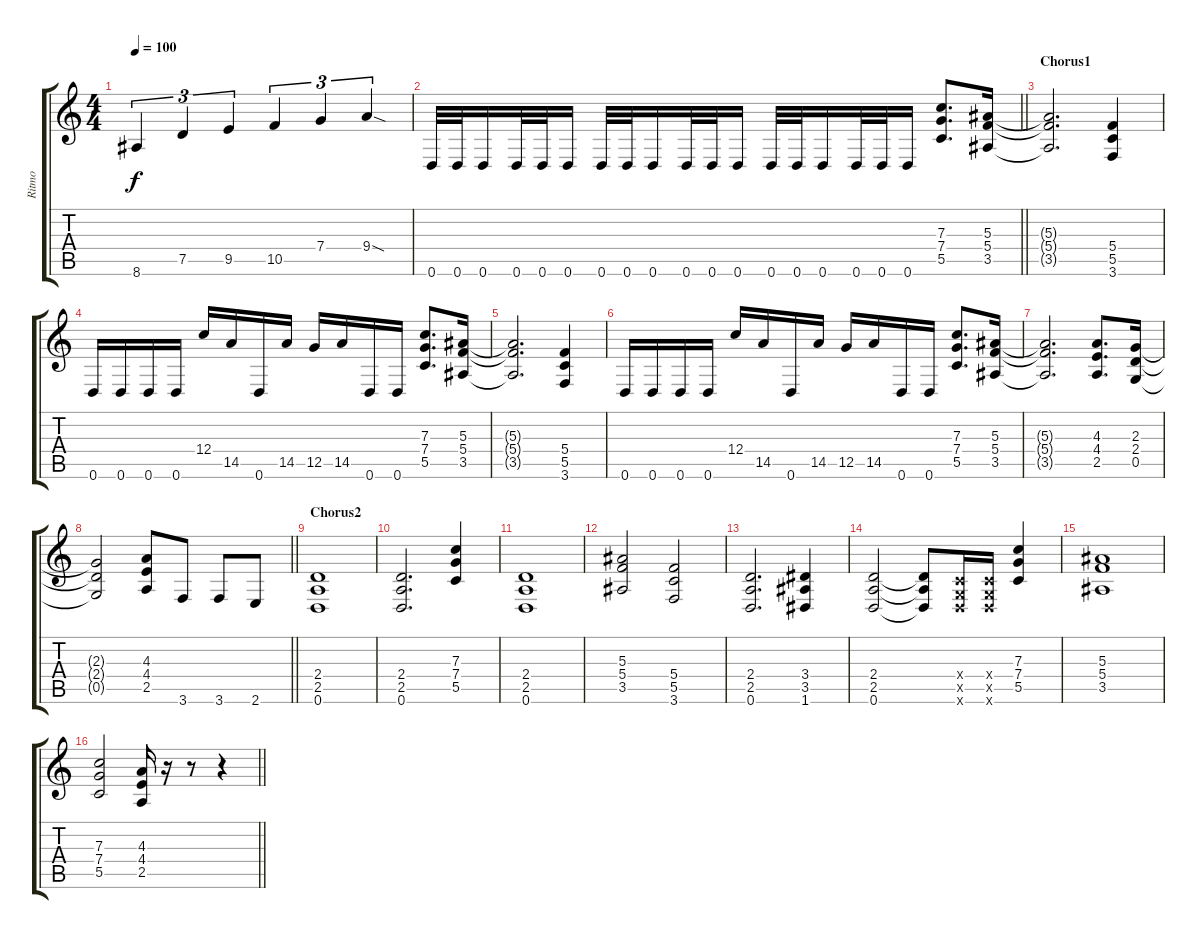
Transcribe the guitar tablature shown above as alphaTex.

\track ("Ritmo" "Ritmo") {instrument distortionguitar}
\staff {score tabs}
\tuning (D4 A3 F3 C3 G2 D2) {hide}
\ts (4 4)
\tempo 100
\clef g2
\ks c
8.6.4{tu (3 2) dy f} 7.5.4{tu (3 2)} 9.5.4{tu (3 2)} 10.5.4{tu (3 2)} 7.4.4{tu (3 2)} 9.4{sod}.4{tu (3 2)} |
\barLineRight lightlight
0.6.32 0.6.32 0.6.16 0.6.32 0.6.32 0.6.16 0.6.32 0.6.32 0.6.16 0.6.32 0.6.32 0.6.16 0.6.32 0.6.32 0.6.16 0.6.32 0.6.32 0.6.16 (7.3 7.4 5.5).8{d} (5.3 5.4 3.5).16 |
\section ("" "Chorus1")
(5.3{t} 5.4{t} 3.5{t}).2{d} (5.4 5.5 3.6).4 |
0.6.16 0.6.16 0.6.16 0.6.16 12.4.16 14.5.16 0.6.16 14.5.16 12.5.16 14.5.16 0.6.16 0.6.16 (7.3 7.4 5.5).8{d} (5.3 5.4 3.5).16 |
(5.3{t} 5.4{t} 3.5{t}).2{d} (5.4 5.5 3.6).4 |
0.6.16 0.6.16 0.6.16 0.6.16 12.4.16 14.5.16 0.6.16 14.5.16 12.5.16 14.5.16 0.6.16 0.6.16 (7.3 7.4 5.5).8{d} (5.3 5.4 3.5).16 |
(5.3{t} 5.4{t} 3.5{t}).2{d} (4.3 4.4 2.5).8{d} (2.3 2.4 0.5).16 |
\barLineRight lightlight
(2.3{t} 2.4{t} 0.5{t}).2 (4.3 4.4 2.5).8 3.6.8 3.6.8 2.6.8 |
\section ("" "Chorus2")
(2.4 2.5 0.6).1 |
(2.4 2.5 0.6).2{d} (7.3 7.4 5.5).4 |
(2.4 2.5 0.6).1 |
(5.3 5.4 3.5).2 (5.4 5.5 3.6).2 |
(2.4 2.5 0.6).2{d} (3.4 3.5 1.6).4 |
(2.4 2.5 0.6).2 (2.4{t} 2.5{t} 0.6{t}).8 (0.4{x} 0.5{x} 0.6{x}).16 (0.4{x} 0.5{x} 0.6{x}).16 (7.3 7.4 5.5).4 |
(5.3 5.4 3.5).1 |
\barLineRight lightlight
(7.3 7.4 5.5).2 (4.3 4.4 2.5).16 r.16 r.8 r.4
